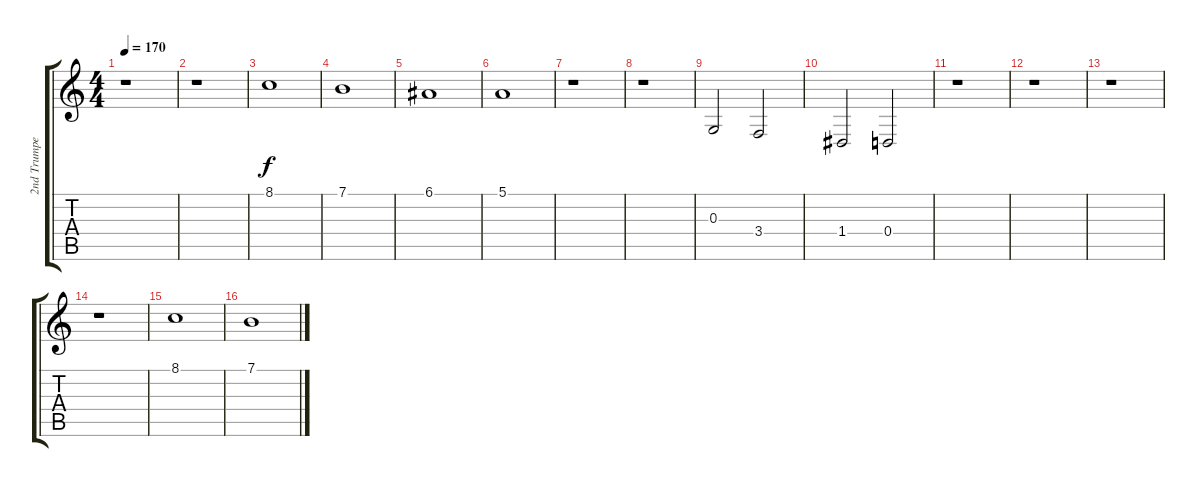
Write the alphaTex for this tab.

\track ("2nd Trumpet" "2nd Trumpe") {instrument trumpet}
\staff {score tabs}
\tuning (E4 B3 G3 D3 A2 E2) {hide}
\ts (4 4)
\tempo 170
\clef g2
\ks c
r.1{dy f} |
r.1 |
8.1.1 |
7.1.1 |
6.1.1 |
5.1.1 |
r.1 |
r.1 |
0.3.2 3.4.2 |
1.4.2 0.4.2 |
r.1 |
r.1 |
r.1 |
r.1 |
8.1.1 |
7.1.1
